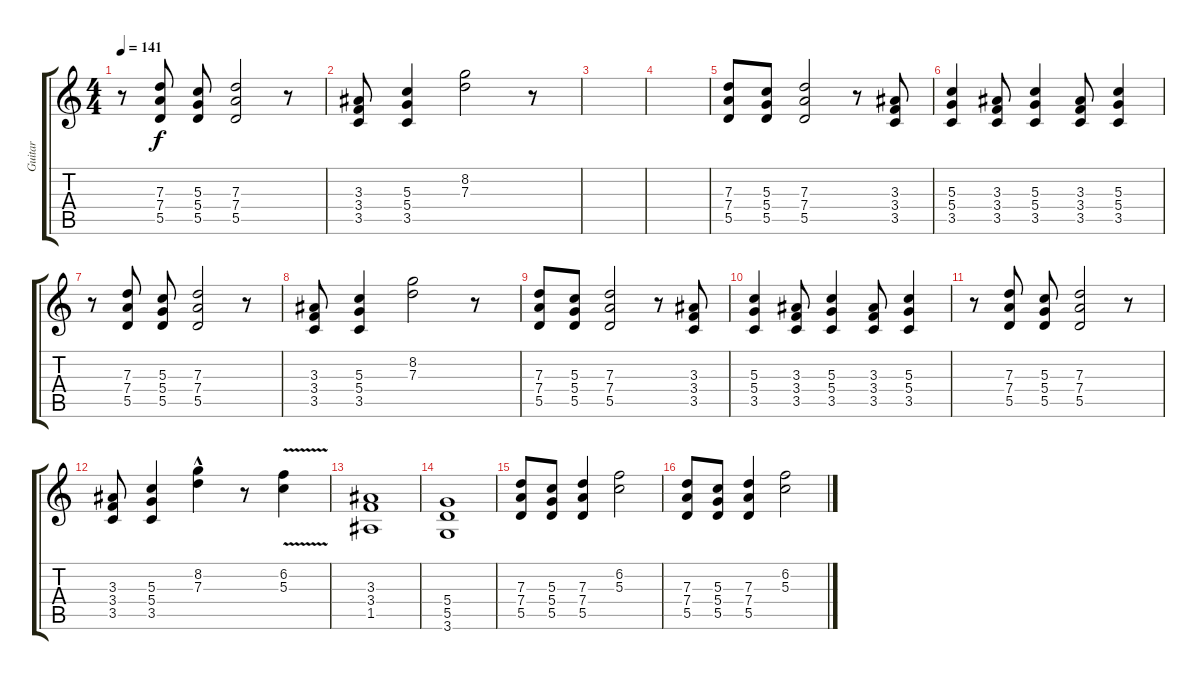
\track ("Guitar" "Guitar") {instrument distortionguitar}
\staff {score tabs}
\tuning (E4 B3 G3 D3 A2 E2) {hide}
\ts (4 4)
\tempo 141
\clef g2
\ks c
r.8{dy f} (7.3 7.4 5.5).8 (5.3 5.4 5.5).8 (7.3 7.4 5.5).2 r.8 |
(3.3 3.4 3.5).8 (5.3 5.4 3.5).4 (8.2 7.3).2 r.8 |
|
|
(7.3 7.4 5.5).8 (5.3 5.4 5.5).8 (7.3 7.4 5.5).2 r.8 (3.3 3.4 3.5).8 |
(5.3 5.4 3.5).4 (3.3 3.4 3.5).8 (5.3 5.4 3.5).4 (3.3 3.4 3.5).8 (5.3 5.4 3.5).4 |
r.8 (7.3 7.4 5.5).8 (5.3 5.4 5.5).8 (7.3 7.4 5.5).2 r.8 |
(3.3 3.4 3.5).8 (5.3 5.4 3.5).4 (8.2 7.3).2 r.8 |
(7.3 7.4 5.5).8 (5.3 5.4 5.5).8 (7.3 7.4 5.5).2 r.8 (3.3 3.4 3.5).8 |
(5.3 5.4 3.5).4 (3.3 3.4 3.5).8 (5.3 5.4 3.5).4 (3.3 3.4 3.5).8 (5.3 5.4 3.5).4 |
r.8 (7.3 7.4 5.5).8 (5.3 5.4 5.5).8 (7.3 7.4 5.5).2 r.8 |
(3.3 3.4 3.5).8 (5.3 5.4 3.5).4 (8.2{hac} 7.3{hac}).4 r.8 (6.2 5.3{v}).4 |
(3.3 3.4 1.5).1 |
(5.4 5.5 3.6).1 |
(7.3 7.4 5.5).8 (5.3 5.4 5.5).8 (7.3 7.4 5.5).4 (6.2 5.3).2 |
(7.3 7.4 5.5).8 (5.3 5.4 5.5).8 (7.3 7.4 5.5).4 (6.2 5.3).2
